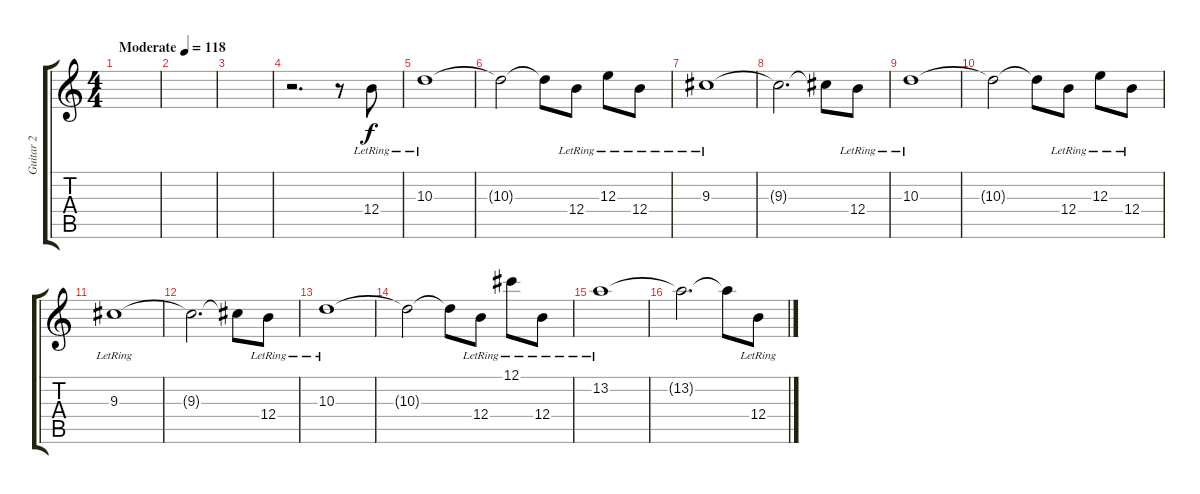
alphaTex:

\track ("Guitar 2" "Guitar 2") {instrument electricguitarclean}
\staff {score tabs}
\tuning (Db4 Ab3 E3 B2 Gb2 B1) {hide}
\ts (4 4)
\tempo (118 "Moderate")
\clef g2
\ks c
|
|
|
r.2{d} r.8 12.4{lr}.8 |
10.3{lr}.1 |
10.3{t}.2 10.3{t}.8 12.4{lr}.8 12.3{lr}.8 12.4{lr}.8 |
9.3{lr}.1 |
9.3{t}.2{d} 9.3{t}.8 12.4{lr}.8 |
10.3{lr}.1 |
10.3{t}.2 10.3{t}.8 12.4{lr}.8 12.3{lr}.8 12.4{lr}.8 |
9.3{lr}.1 |
9.3{t}.2{d} 9.3{t}.8 12.4{lr}.8 |
10.3{lr}.1 |
10.3{t}.2 10.3{t}.8 12.4{lr}.8 12.1{lr}.8 12.4{lr}.8 |
13.2{lr}.1 |
13.2{t}.2{d} 13.2{t}.8 12.4{lr}.8
